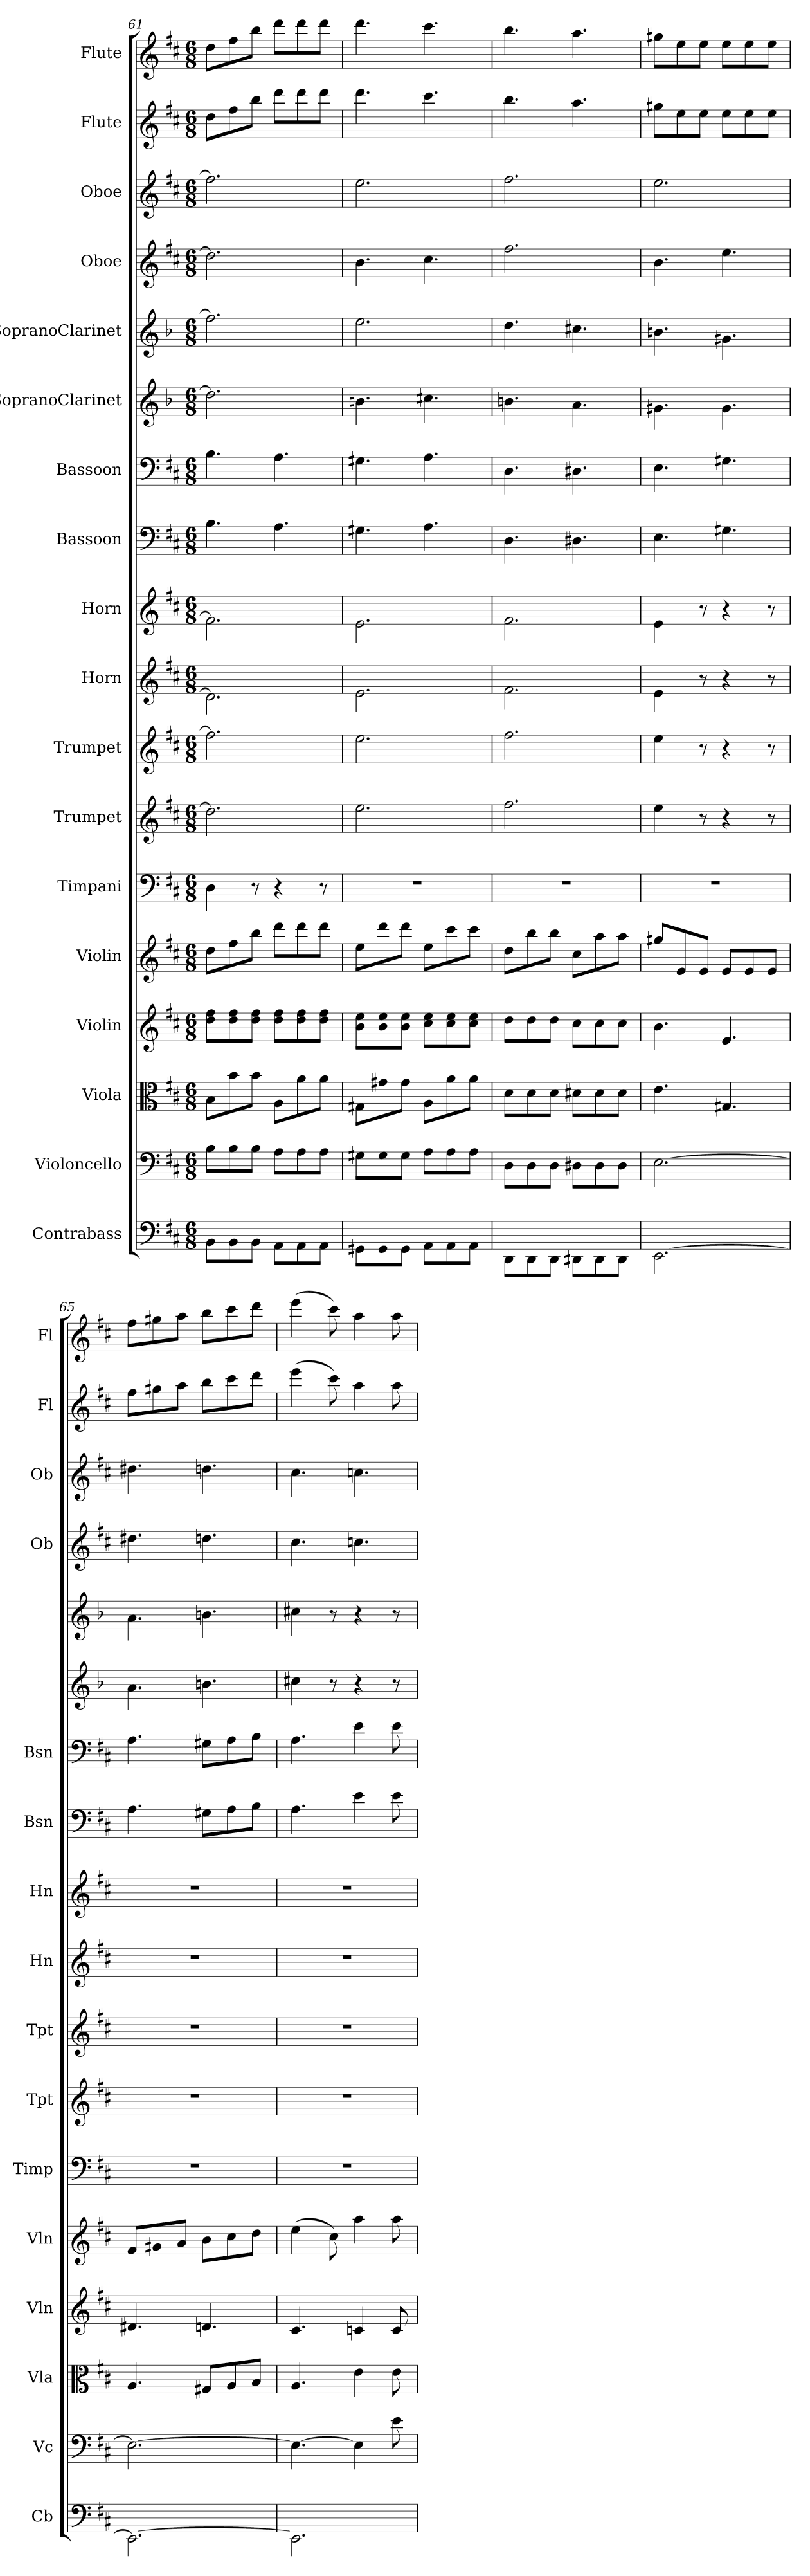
**kern	**kern	**kern	**kern	**kern	**kern	**kern	**kern	**kern	**kern	**kern	**kern	**kern	**kern	**kern	**kern	**kern	**kern
*part18	*part17	*part16	*part15	*part14	*part13	*part12	*part11	*part10	*part9	*part8	*part7	*part6	*part5	*part4	*part3	*part2	*part1
*staff18	*staff17	*staff16	*staff15	*staff14	*staff13	*staff12	*staff11	*staff10	*staff9	*staff8	*staff7	*staff6	*staff5	*staff4	*staff3	*staff2	*staff1
*I"Contrabass	*I"Violoncello	*I"Viola	*I"Violin	*I"Violin	*I"Timpani	*I"Trumpet	*I"Trumpet	*I"Horn	*I"Horn	*I"Bassoon	*I"Bassoon	*I"SopranoClarinet	*I"SopranoClarinet	*I"Oboe	*I"Oboe	*I"Flute	*I"Flute
*I'Cb	*I'Vc	*I'Vla	*I'Vln	*I'Vln	*I'Timp	*I'Tpt	*I'Tpt	*I'Hn	*I'Hn	*I'Bsn	*I'Bsn	*	*	*I'Ob	*I'Ob	*I'Fl	*I'Fl
*clefF4	*clefF4	*clefC3	*clefG2	*clefG2	*clefF4	*clefG2	*clefG2	*clefG2	*clefG2	*clefF4	*clefF4	*clefG2	*clefG2	*clefG2	*clefG2	*clefG2	*clefG2
*k[f#c#]	*k[f#c#]	*k[f#c#]	*k[f#c#]	*k[f#c#]	*k[f#c#]	*k[f#c#]	*k[f#c#]	*k[f#c#]	*k[f#c#]	*k[f#c#]	*k[f#c#]	*k[b-]	*k[b-]	*k[f#c#]	*k[f#c#]	*k[f#c#]	*k[f#c#]
*M6/8	*M6/8	*M6/8	*M6/8	*M6/8	*M6/8	*M6/8	*M6/8	*M6/8	*M6/8	*M6/8	*M6/8	*M6/8	*M6/8	*M6/8	*M6/8	*M6/8	*M6/8
=61	=61	=61	=61	=61	=61	=61	=61	=61	=61	=61	=61	=61	=61	=61	=61	=61	=61
8BB\L	8B\L	8B\L	8dd\ 8ff#\L	8dd\L	4D\	2.dd\]	2.ff#\]	2.d\]	2.f#\]	4.B\	4.B\	2.dd\]	2.ff#\]	2.dd\]	2.ff#\]	8dd\L	8dd\L
8BB\	8B\	8b\	8dd\ 8ff#\	8ff#\	.	.	.	.	.	.	.	.	.	.	.	8ff#\	8ff#\
8BB\J	8B\J	8b\J	8dd\ 8ff#\J	8bb\J	8r	.	.	.	.	.	.	.	.	.	.	8bb\J	8bb\J
8AA\L	8A\L	8A\L	8dd\ 8ff#\L	8ddd\L	4r	.	.	.	.	4.A\	4.A\	.	.	.	.	8ddd\L	8ddd\L
8AA\	8A\	8a\	8dd\ 8ff#\	8ddd\	.	.	.	.	.	.	.	.	.	.	.	8ddd\	8ddd\
8AA\J	8A\J	8a\J	8dd\ 8ff#\J	8ddd\J	8r	.	.	.	.	.	.	.	.	.	.	8ddd\J	8ddd\J
=62	=62	=62	=62	=62	=62	=62	=62	=62	=62	=62	=62	=62	=62	=62	=62	=62	=62
8GG#X\L	8G#X\L	8G#X\L	8b\ 8ee\L	8ee\L	2.r	2.ee\	2.ee\	2.e\	2.e\	4.G#X\	4.G#X\	4.bn\	2.ee\	4.b\	2.ee\	4.ddd\	4.ddd\
8GG#\	8G#\	8g#X\	8b\ 8ee\	8ddd\	.	.	.	.	.	.	.	.	.	.	.	.	.
8GG#\J	8G#\J	8g#\J	8b\ 8ee\J	8ddd\J	.	.	.	.	.	.	.	.	.	.	.	.	.
8AA\L	8A\L	8A\L	8cc#\ 8ee\L	8ee\L	.	.	.	.	.	4.A\	4.A\	4.cc#X\	.	4.cc#\	.	4.ccc#\	4.ccc#\
8AA\	8A\	8a\	8cc#\ 8ee\	8ccc#\	.	.	.	.	.	.	.	.	.	.	.	.	.
8AA\J	8A\J	8a\J	8cc#\ 8ee\J	8ccc#\J	.	.	.	.	.	.	.	.	.	.	.	.	.
=63	=63	=63	=63	=63	=63	=63	=63	=63	=63	=63	=63	=63	=63	=63	=63	=63	=63
8DD\L	8D\L	8d\L	8dd\L	8dd\L	2.r	2.ff#\	2.ff#\	2.f#\	2.f#\	4.D\	4.D\	4.bn\	4.dd\	2.ff#\	2.ff#\	4.bb\	4.bb\
8DD\	8D\	8d\	8dd\	8bb\	.	.	.	.	.	.	.	.	.	.	.	.	.
8DD\J	8D\J	8d\J	8dd\J	8bb\J	.	.	.	.	.	.	.	.	.	.	.	.	.
8DD#X\L	8D#X\L	8d#X\L	8cc#\L	8cc#\L	.	.	.	.	.	4.D#X\	4.D#X\	4.a\	4.cc#X\	.	.	4.aa\	4.aa\
8DD#\	8D#\	8d#\	8cc#\	8aa\	.	.	.	.	.	.	.	.	.	.	.	.	.
8DD#\J	8D#\J	8d#\J	8cc#\J	8aa\J	.	.	.	.	.	.	.	.	.	.	.	.	.
=64	=64	=64	=64	=64	=64	=64	=64	=64	=64	=64	=64	=64	=64	=64	=64	=64	=64
[2.EE\	[2.E\	4.e\	4.b\	8gg#X/L	2.r	4ee\	4ee\	4e\	4e\	4.E\	4.E\	4.g#X\	4.bn\	4.b\	2.ee\	8gg#X\L	8gg#X\L
.	.	.	.	8e/	.	.	.	.	.	.	.	.	.	.	.	8ee\	8ee\
.	.	.	.	8e/J	.	8r	8r	8r	8r	.	.	.	.	.	.	8ee\J	8ee\J
.	.	4.G#X/	4.e/	8e/L	.	4r	4r	4r	4r	4.G#X\	4.G#X\	4.g#\	4.g#X\	4.ee\	.	8ee\L	8ee\L
.	.	.	.	8e/	.	.	.	.	.	.	.	.	.	.	.	8ee\	8ee\
.	.	.	.	8e/J	.	8r	8r	8r	8r	.	.	.	.	.	.	8ee\J	8ee\J
=65	=65	=65	=65	=65	=65	=65	=65	=65	=65	=65	=65	=65	=65	=65	=65	=65	=65
2.EE\_	2.E\_	4.A/	4.d#X/	8f#/L	2.r	2.r	2.r	2.r	2.r	4.A\	4.A\	4.a\	4.a\	4.dd#X\	4.dd#X\	8ff#\L	8ff#\L
.	.	.	.	8g#X/	.	.	.	.	.	.	.	.	.	.	.	8gg#X\	8gg#X\
.	.	.	.	8a/J	.	.	.	.	.	.	.	.	.	.	.	8aa\J	8aa\J
.	.	8G#X/L	4.dn/	8b\L	.	.	.	.	.	8G#X\L	8G#X\L	4.bn\	4.bn\	4.ddn\	4.ddn\	8bb\L	8bb\L
.	.	8A/	.	8cc#\	.	.	.	.	.	8A\	8A\	.	.	.	.	8ccc#\	8ccc#\
.	.	8B/J	.	8dd\J	.	.	.	.	.	8B\J	8B\J	.	.	.	.	8ddd\J	8ddd\J
=66	=66	=66	=66	=66	=66	=66	=66	=66	=66	=66	=66	=66	=66	=66	=66	=66	=66
2.EE\]	4.E\_	4.A/	4.c#/	(4ee\	2.r	2.r	2.r	2.r	2.r	4.A\	4.A\	4cc#X\	4cc#X\	4.cc#\	4.cc#\	(4eee\	(4eee\
.	.	.	.	8cc#\)	.	.	.	.	.	.	.	8r	8r	.	.	8ccc#\)	8ccc#\)
.	4E\]	4e\	4cn/	4aa\	.	.	.	.	.	4e\	4e\	4r	4r	4.ccn\	4.ccn\	4aa\	4aa\
.	8e\	8e\	8c/	8aa\	.	.	.	.	.	8e\	8e\	8r	8r	.	.	8aa\	8aa\
=	=	=	=	=	=	=	=	=	=	=	=	=	=	=	=	=	=
*-	*-	*-	*-	*-	*-	*-	*-	*-	*-	*-	*-	*-	*-	*-	*-	*-	*-
